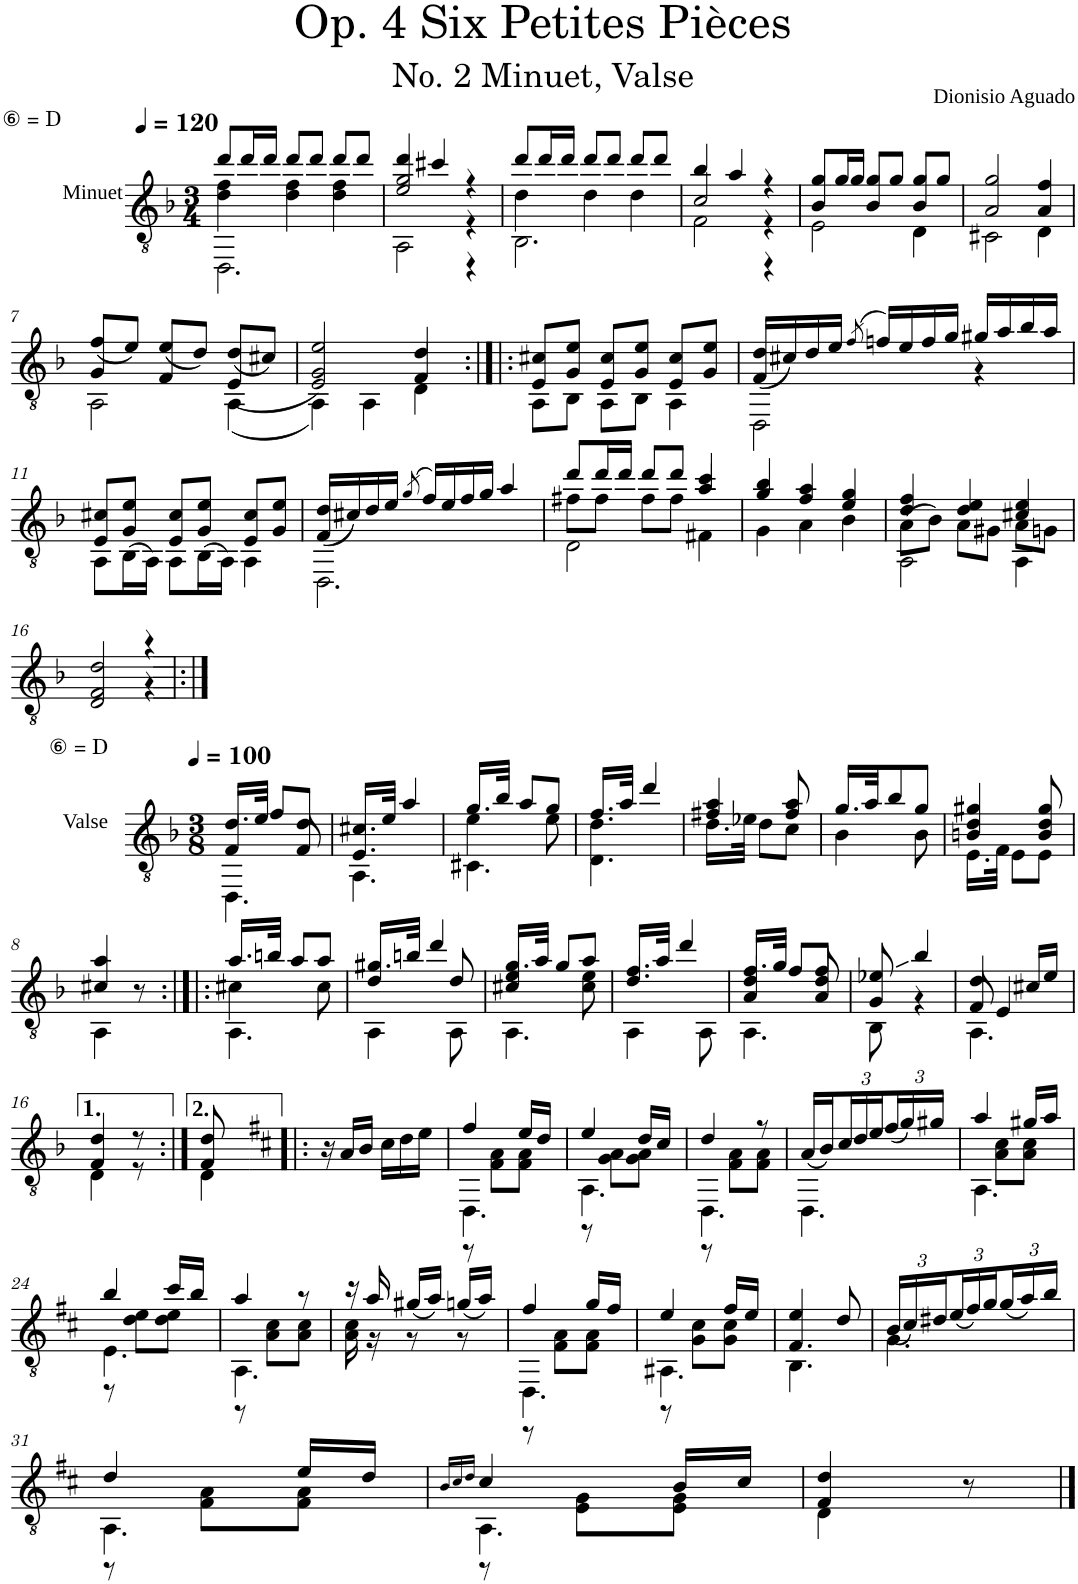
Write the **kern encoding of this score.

**kern
*part1
*staff1
*I"Classical Guitar
*I'Guit.
*clefGv2
*k[b-]
*d:
*M3/4
*MM120
=1
*^
*	*^
!LO:TX:a:t=⑥ = D	!	!
8dd/L	2.DD\	4d\ 4f\
16dd/L	.	.
16dd/JJ	.	.
8dd/L	.	4d\ 4f\
8dd/J	.	.
8dd/L	.	4d\ 4f\
8dd/J	.	.
=2	=2	=2
4dd/	2AA\	2e/ 2g/
4cc#X/	.	.
4r	4r	4r
=3	=3	=3
8dd/L	2.BB-\	4d\
16dd/L	.	.
16dd/JJ	.	.
8dd/L	.	4d\
8dd/J	.	.
8dd/L	.	4d\
8dd/J	.	.
=4	=4	=4
4b-/	2F\	2c/
4a/	.	.
4r	4r	4r
=5	=5	=5
8g/L	2E\	4B-/
16g/L	.	.
16g/JJ	.	.
8g/L	.	4B-/
8g/J	.	.
8g/L	4D\	4B-/
8g/J	.	.
*	*v	*v
=6	=6
2A/ 2g/	2C#X\
4A/ 4f/	4D\
!!LO:LB:g=z	!!
=7	=7
*	*^
(<8f/L	2AA\	4G/
8e/J)	.	.
(<8e/L	.	4F/
8d/J)	.	.
(<8d/L	(4AA\	(<4E/
8c#X/J)	.	.
=8	=8	=8
2G/ 2e/	4AA\)	2E/)
.	4AA\	.
4d/	4D\	4F/
*	*v	*v
=9:|!|:	=9:|!|:
8E/ 8c#X/L	8AA\L
8G/ 8e/J	8BB-\J
8E/ 8c#/L	8AA\L
8G/ 8e/J	8BB-\J
8E/ 8c#/L	4AA\
8G/ 8e/J	.
=10	=10
(<16F/ 16d/LL	2DD\
16c#X/)	.
16d/	.
16e/JJ	.
(8qf/	.
16fn/LL)	.
16e/	.
16f/	.
16g/JJ	.
16g#X/LL	4r
16a/	.
16b-/	.
16a/JJ	.
!!LO:LB:g=z	!!
=11	=11
8E/ 8c#X/L	8AA\L
8G/ 8e/J	(>16BB-\L
.	16AA\JJ)
8E/ 8c#/L	8AA\L
8G/ 8e/J	(>16BB-\L
.	16AA\JJ)
8E/ 8c#/L	4AA\
8G/ 8e/J	.
=12	=12
(<16F/ 16d/LL	2.DD\
16c#X/)	.
16d/	.
16e/JJ	.
(8qg/	.
16f/LL)	.
16e/	.
16f/	.
16g/JJ	.
4a/	.
=13	=13
*	*^
8dd/L	2D\	8f#X\L
16dd/L	.	8f#\J
16dd/JJ	.	.
8dd/L	.	8f#\L
8dd/J	.	8f#\J
4cc/	4F#X\	4a/
*	*v	*v
=14	=14
4g/ 4b-/	4G\
4f/ 4a/	4A\
4e/ 4g/	4B-\
=15	=15
*	*^
4d/ 4f/	2AA\	(>8A\L
.	.	8B-\J)
4d/ 4e/	.	8A\L
.	.	8G#X\J
4c#X/ 4e/	4AA\	8A\L
.	.	8Gn\J
*	*v	*v
!!LO:LB:g=z
=16	=16
2F/ 2d/	2D/
4r	4r
*v	*v
=17:|!
64ryy
!!LO:LB:g=z
=1
*k[b-]
*d:
*M3/8
*MM100
*^
*	*^
!LO:TX:a:t=⑥ = D	!	!
16.d/LL	4.DD\	4F/
32e/JJk	.	.
8f/L	.	.
8d/J	.	8F/
=2	=2	=2
16.c#X/LL	4.AA\	4.E/
32e/JJk	.	.
4a/	.	.
=3	=3	=3
16.g/LL	4.C#X\	4e\
32b-/JJk	.	.
8a/L	.	.
8g/J	.	8e\
=4	=4	=4
16.f/LL	4.D\	4.d\
32a/JJk	.	.
4dd/	.	.
*	*v	*v
=5	=5
4f#X/ 4a/	16.d\LL
.	32e-X\JJk
.	8d\L
8f#/ 8a/	8c\J
=6	=6
16.g/LL	4B-\
32a/JK	.
8b-/	.
8g/J	8B-\
=7	=7
4Bn/ 4d/ 4g#X/	16.E\LL
.	32F\JJk
.	8E\L
8B/ 8d/ 8g#/	8E\J
!!LO:LB:g=z	!!
=8	=8
4c#X/ 4a/	4AA\
8r	8ryy
=9:|!|:	=9:|!|:
*	*^
16.a/LL	4.AA\	4c#X\
32bn/JJk	.	.
8a/L	.	.
8a/J	.	8c#\
=10	=10	=10
16.g#X/LL	4AA\	4d/
32bn/JJk	.	.
4dd/	.	.
.	8AA\	8d/
=11	=11	=11
16.g/LL	4.AA\	4c#X/ 4e/
32a/JJk	.	.
8g/L	.	.
8a/J	.	8c#\ 8e\
=12	=12	=12
16.f/LL	4AA\	4.d/
32a/JJk	.	.
4dd/	.	.
.	8AA\	.
=13	=13	=13
16.f/LL	4.AA\	4A/ 4d/
32g/JJk	.	.
8f/L	.	.
8f/J	.	8A/ 8d/
*	*v	*v
=14	=14
8G/ 8e-X/	8BB-\
4b-/	4r
=15	=15
*	*^
4d/	4.AA\	8F/
.	.	4E/
16c#X/LL	.	.
16e/JJ	.	.
*	*v	*v
!!LO:LB:g=z
=16	=16
4F/ 4d/	4D\
8r	8r
=17:|!	=17:|!
8F/ 8d/	4D\
8ryy	.
*v	*v
=18!|:
*k[f#c#]
*D:
16r
16A/LL
16B/JJ
16c#\LL
16d\
16e\JJ
=19
*^
*	*^
4f#/	4.DD\	8r
.	.	8F#\ 8A\L
16e/LL	.	8F#\ 8A\J
16d/JJ	.	.
=20	=20	=20
4e/	4.AA\	8r
.	.	8G\ 8A\L
16d/LL	.	8G\ 8A\J
16c#/JJ	.	.
=21	=21	=21
4d/	4.DD\	8r
.	.	8F#\ 8A\L
8r	.	8F#\ 8A\J
*	*v	*v
=22	=22
(<16A/LL	4.DD\
16B/)	.
*Xbrackettup	*
24c#/	.
24d/	.
24e/	.
(<24f#/	.
24g/)	.
24g#X/JJ	.
=23	=23
*	*^
4a/	4.AA\	8ryy
.	.	8A\ 8c#\L
16g#X/LL	.	8A\ 8c#\J
16a/JJ	.	.
!!LO:LB:g=z	!!	!!
=24	=24	=24
4b/	4.E\	8r
.	.	8d\ 8e\L
16cc#/LL	.	8d\ 8e\J
16b/JJ	.	.
=25	=25	=25
4a/	4.AA\	8r
.	.	8A\ 8c#\L
8r	.	8A\ 8c#\J
*	*v	*v
=26	=26
16r	16A\ 16c#\
16a/	16r
(<16g#X/LL	8r
16a/JJ)	.
(<16gn/LL	8r
16a/JJ)	.
=27	=27
*	*^
4f#/	4.DD\	8r
.	.	8F#\ 8A\L
16g/LL	.	8F#\ 8A\J
16f#/JJ	.	.
=28	=28	=28
4e/	4.AA#X\	8r
.	.	8G\ 8c#\L
16f#/LL	.	8G\ 8c#\J
16e/JJ	.	.
=29	=29	=29
4e/	4.BB\	4.F#/
8d/	.	.
*	*v	*v
=30	=30
(<24B/LL	4.G\
24c#/)	.
24d#X/	.
(<24e/	.
24f#/)	.
24g/	.
(<24g/	.
24a/)	.
24b/JJ	.
!!LO:LB:g=z	!!
=31	=31
*	*^
4d/	4.AA\	8r
.	.	8F#\ 8A\L
16e/LL	.	8F#\ 8A\J
16d/JJ	.	.
=32	=32	=32
16qB/LL	.	.
16qc#/	.	.
16qd/JJ	.	.
4c#/	4.AA\	8r
.	.	8E\ 8G\L
16B/LL	.	8E\ 8G\J
16c#/JJ	.	.
=33	=33	=33
4d/	4D\	4F#/
8r	8ryy	8ryy
*v	*v	*v
==
*-
